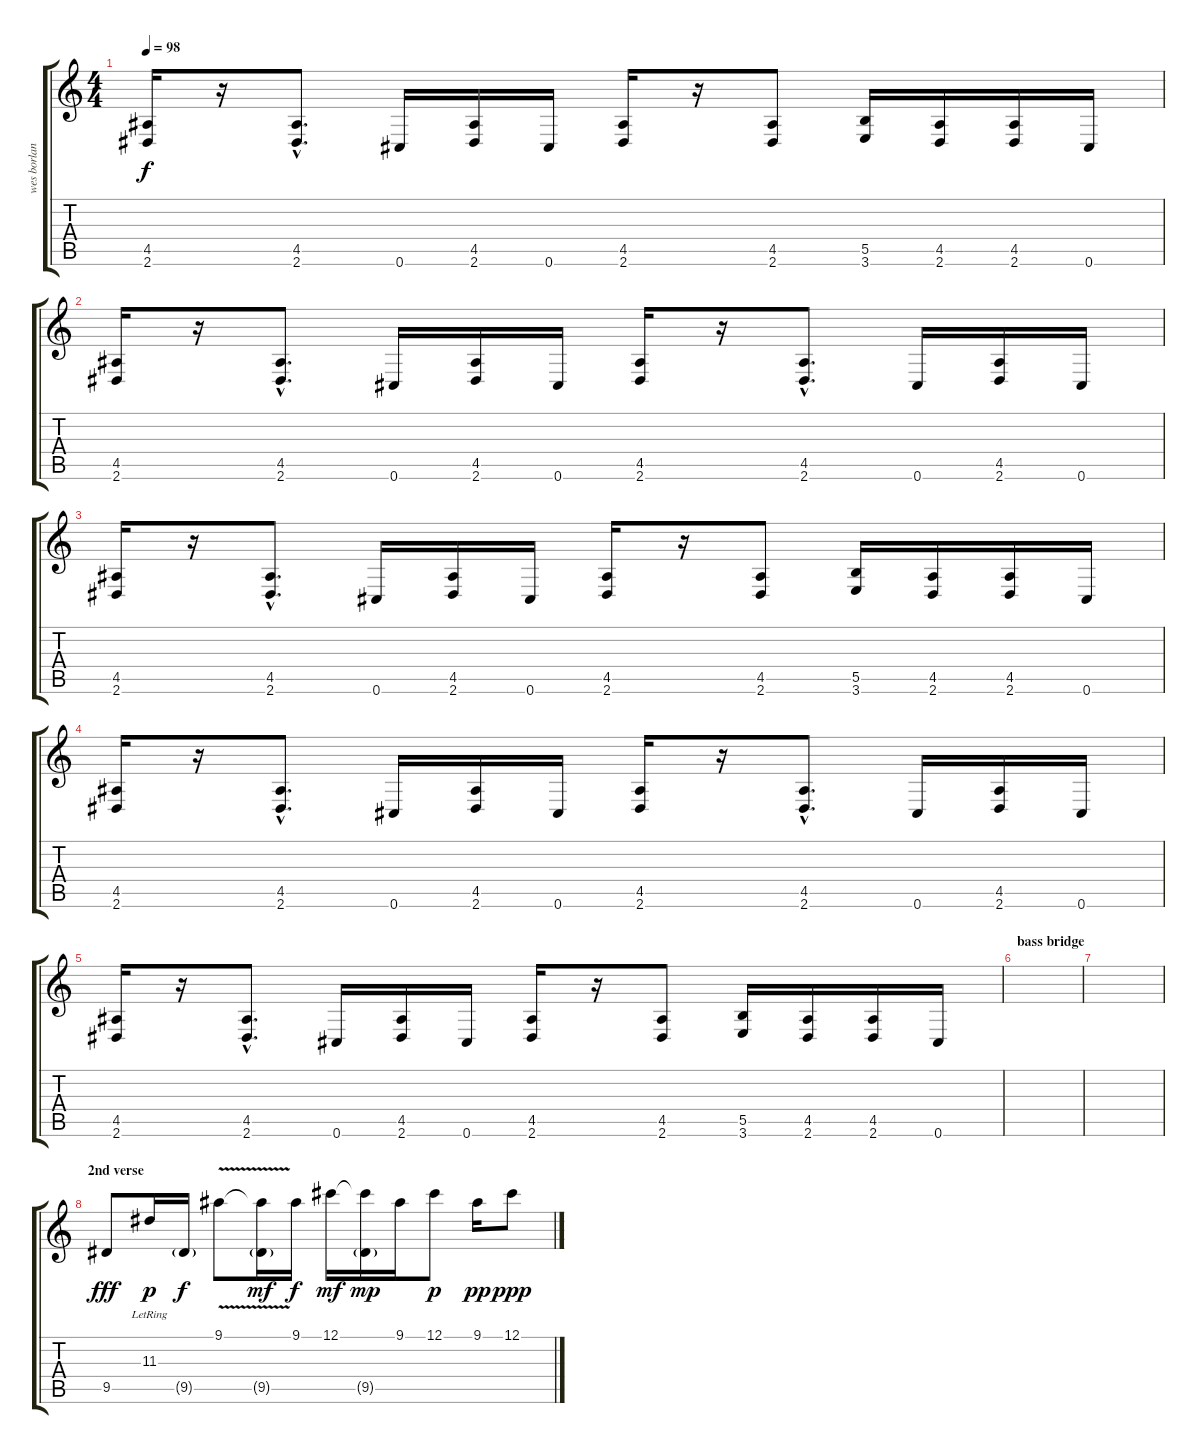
\track ("wes borland" "wes borlan") {instrument distortionguitar}
\staff {score tabs}
\tuning (Db4 Ab3 E3 B2 Gb2 Db2) {hide}
\ts (4 4)
\tempo 98
\clef g2
\ks c
(4.5 2.6).16{dy f} r.16 (4.5{hac} 2.6{hac}).8{d} 0.6.16 (4.5 2.6).16 0.6.16 (4.5 2.6).16 r.16 (4.5 2.6).8 (5.5 3.6).16 (4.5 2.6).16 (4.5 2.6).16 0.6.16 |
(4.5 2.6).16 r.16 (4.5{hac} 2.6{hac}).8{d} 0.6.16 (4.5 2.6).16 0.6.16 (4.5 2.6).16 r.16 (4.5{hac} 2.6{hac}).8{d} 0.6.16 (4.5 2.6).16 0.6.16 |
(4.5 2.6).16 r.16 (4.5{hac} 2.6{hac}).8{d} 0.6.16 (4.5 2.6).16 0.6.16 (4.5 2.6).16 r.16 (4.5 2.6).8 (5.5 3.6).16 (4.5 2.6).16 (4.5 2.6).16 0.6.16 |
(4.5 2.6).16 r.16 (4.5{hac} 2.6{hac}).8{d} 0.6.16 (4.5 2.6).16 0.6.16 (4.5 2.6).16 r.16 (4.5{hac} 2.6{hac}).8{d} 0.6.16 (4.5 2.6).16 0.6.16 |
(4.5 2.6).16 r.16 (4.5{hac} 2.6{hac}).8{d} 0.6.16 (4.5 2.6).16 0.6.16 (4.5 2.6).16 r.16 (4.5 2.6).8 (5.5 3.6).16 (4.5 2.6).16 (4.5 2.6).16 0.6.16 |
\section ("" "bass bridge")
|
|
\section ("" "2nd verse")
9.5.8{dy fff volume 13 instrument acousticguitarnylon} 11.3{lr}.16{dy p} 9.5{g}.16{dy f} 9.1{v}.8 (9.1{t} 9.5{g}).16{dy mf} 9.1.16{dy f} 12.1.16{dy mf} (12.1{t} 9.5{g}).16{dy mp} 9.1.16 12.1.8{dy p} 9.1.16{dy pp} 12.1.8{dy ppp}
